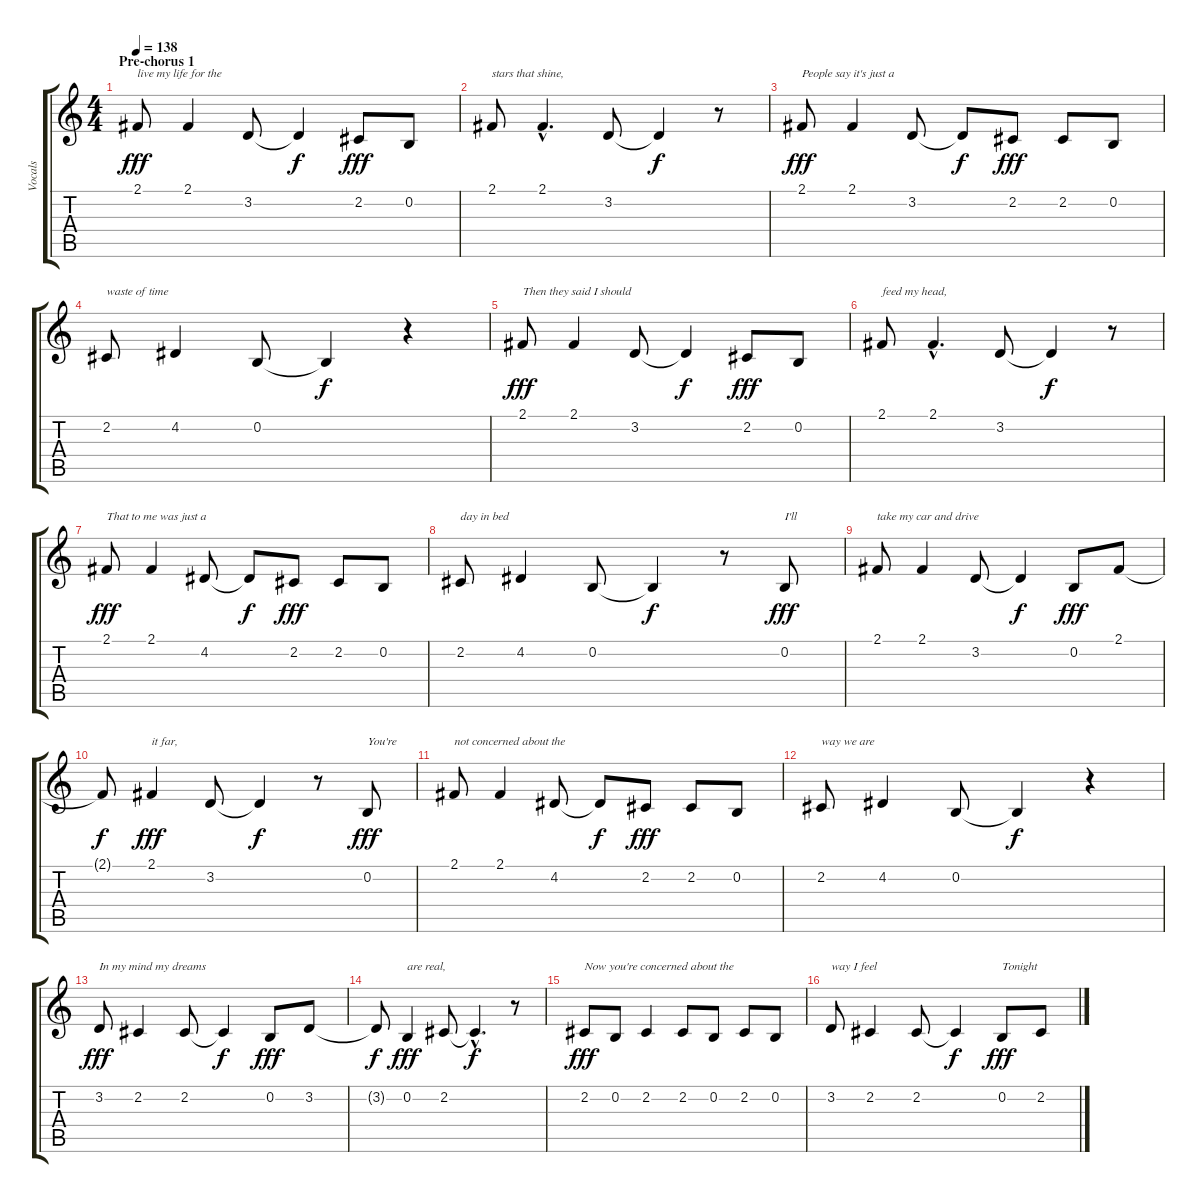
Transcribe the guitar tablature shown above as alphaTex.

\track ("Vocals" "Vocals") {instrument tenorsax}
\staff {score tabs}
\tuning (E4 B3 G3 D3 A2 E2) {hide}
\ts (4 4)
\section ("" "Pre-chorus 1")
\tempo 138
\clef g2
\ks c
2.1.8{txt "live my life for the" dy fff} 2.1.4 3.2.8 3.2{t}.4{dy f} 2.2.8{dy fff} 0.2.8 |
2.1.8{txt "stars that shine,"} 2.1{hac}.4{d} 3.2.8 3.2{t}.4{dy f} r.8 |
2.1.8{txt "People say it's just a" dy fff} 2.1.4 3.2.8 3.2{t}.8{dy f} 2.2.8{dy fff} 2.2.8 0.2.8 |
2.2.8{txt "waste of time"} 4.2.4 0.2.8 0.2{t}.4{dy f} r.4 |
2.1.8{txt "Then they said I should" dy fff} 2.1.4 3.2.8 3.2{t}.4{dy f} 2.2.8{dy fff} 0.2.8 |
2.1.8{txt "feed my head,"} 2.1{hac}.4{d} 3.2.8 3.2{t}.4{dy f} r.8 |
2.1.8{txt "That to me was just a" dy fff} 2.1.4 4.2.8 4.2{t}.8{dy f} 2.2.8{dy fff} 2.2.8 0.2.8 |
2.2.8{txt "day in bed"} 4.2.4 0.2.8 0.2{t}.4{dy f} r.8 0.2.8{txt "I'll" dy fff} |
2.1.8{txt "take my car and drive"} 2.1.4 3.2.8 3.2{t}.4{dy f} 0.2.8{dy fff} 2.1.8 |
2.1{t}.8{dy f} 2.1.4{txt "it far," dy fff} 3.2.8 3.2{t}.4{dy f} r.8 0.2.8{txt "You're" dy fff} |
2.1.8{txt "not concerned about the"} 2.1.4 4.2.8 4.2{t}.8{dy f} 2.2.8{dy fff} 2.2.8 0.2.8 |
2.2.8{txt "way we are"} 4.2.4 0.2.8 0.2{t}.4{dy f} r.4 |
3.2.8{txt "In my mind my dreams" dy fff} 2.2.4 2.2.8 2.2{t}.4{dy f} 0.2.8{dy fff} 3.2.8 |
3.2{t}.8{dy f} 0.2.4{txt "are real," dy fff} 2.2.8 2.2{hac t}.4{d dy f} r.8 |
2.2.8{txt "Now you're concerned about the" dy fff} 0.2.8 2.2.4 2.2.8 0.2.8 2.2.8 0.2.8 |
3.2.8{txt "way I feel"} 2.2.4 2.2.8 2.2{t}.4{dy f} 0.2.8{txt "Tonight" dy fff} 2.2.8
